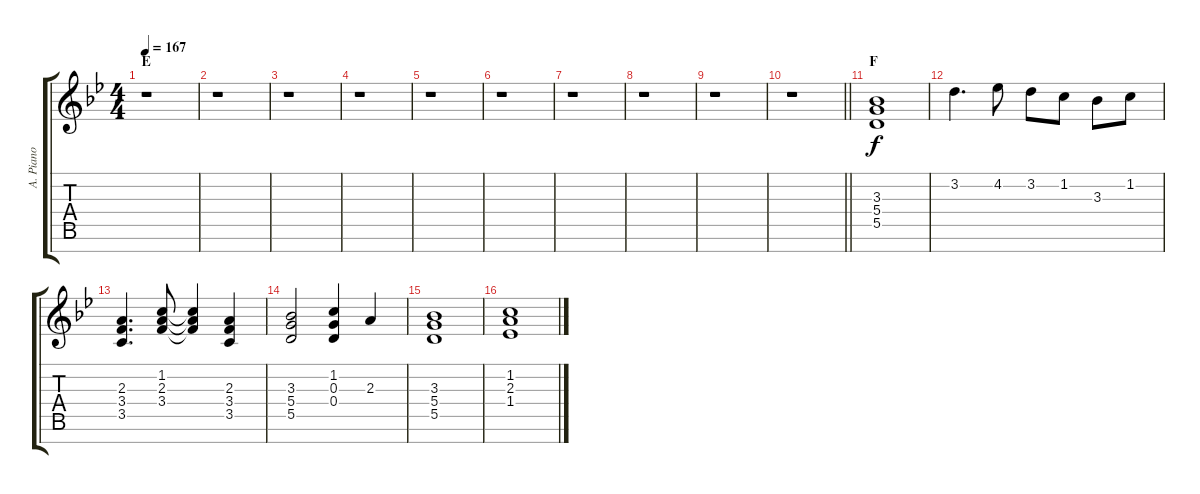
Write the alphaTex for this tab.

\track ("A. Piano" "A. Piano") {instrument acousticgrandpiano}
\staff {score tabs}
\tuning (E5 B4 G4 D4 A3 E3 B2) {hide}
\ts (4 4)
\section ("" "E")
\tempo 167
\clef g2
\ks bb
r.1{dy f} |
r.1 |
r.1 |
r.1 |
r.1 |
r.1 |
r.1 |
r.1 |
r.1 |
\barLineRight lightlight
r.1 |
\section ("" "F")
(3.3 5.4 5.5).1 |
3.2.4{d} 4.2.8 3.2.8 1.2.8 3.3.8 1.2.8 |
(2.3 3.4 3.5).4{d} (1.2 2.3 3.4).8 (1.2{t} 2.3{t} 3.4{t}).4 (2.3 3.4 3.5).4 |
(3.3 5.4 5.5).2 (1.2 0.3 0.4).4 2.3.4 |
(3.3 5.4 5.5).1 |
(1.2 2.3 1.4).1
